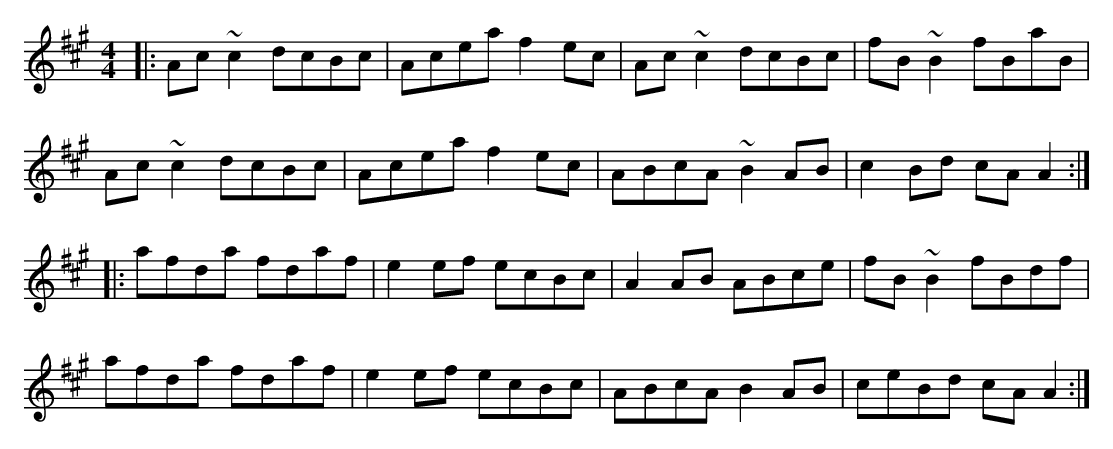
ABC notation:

X:1
M:4/4
K:A
|:Ac ~c2 dcBc|Acea f2 ec|Ac ~c2 dcBc|fB ~B2 fBaB|
Ac ~c2 dcBc|Acea f2 ec|ABcA ~B2 AB|c2 Bd cA A2:|
|:afda fdaf|e2 ef ecBc|A2 AB ABce|fB ~B2 fBdf|
afda fdaf|e2 ef ecBc|ABcA B2 AB|ceBd cA A2:|
